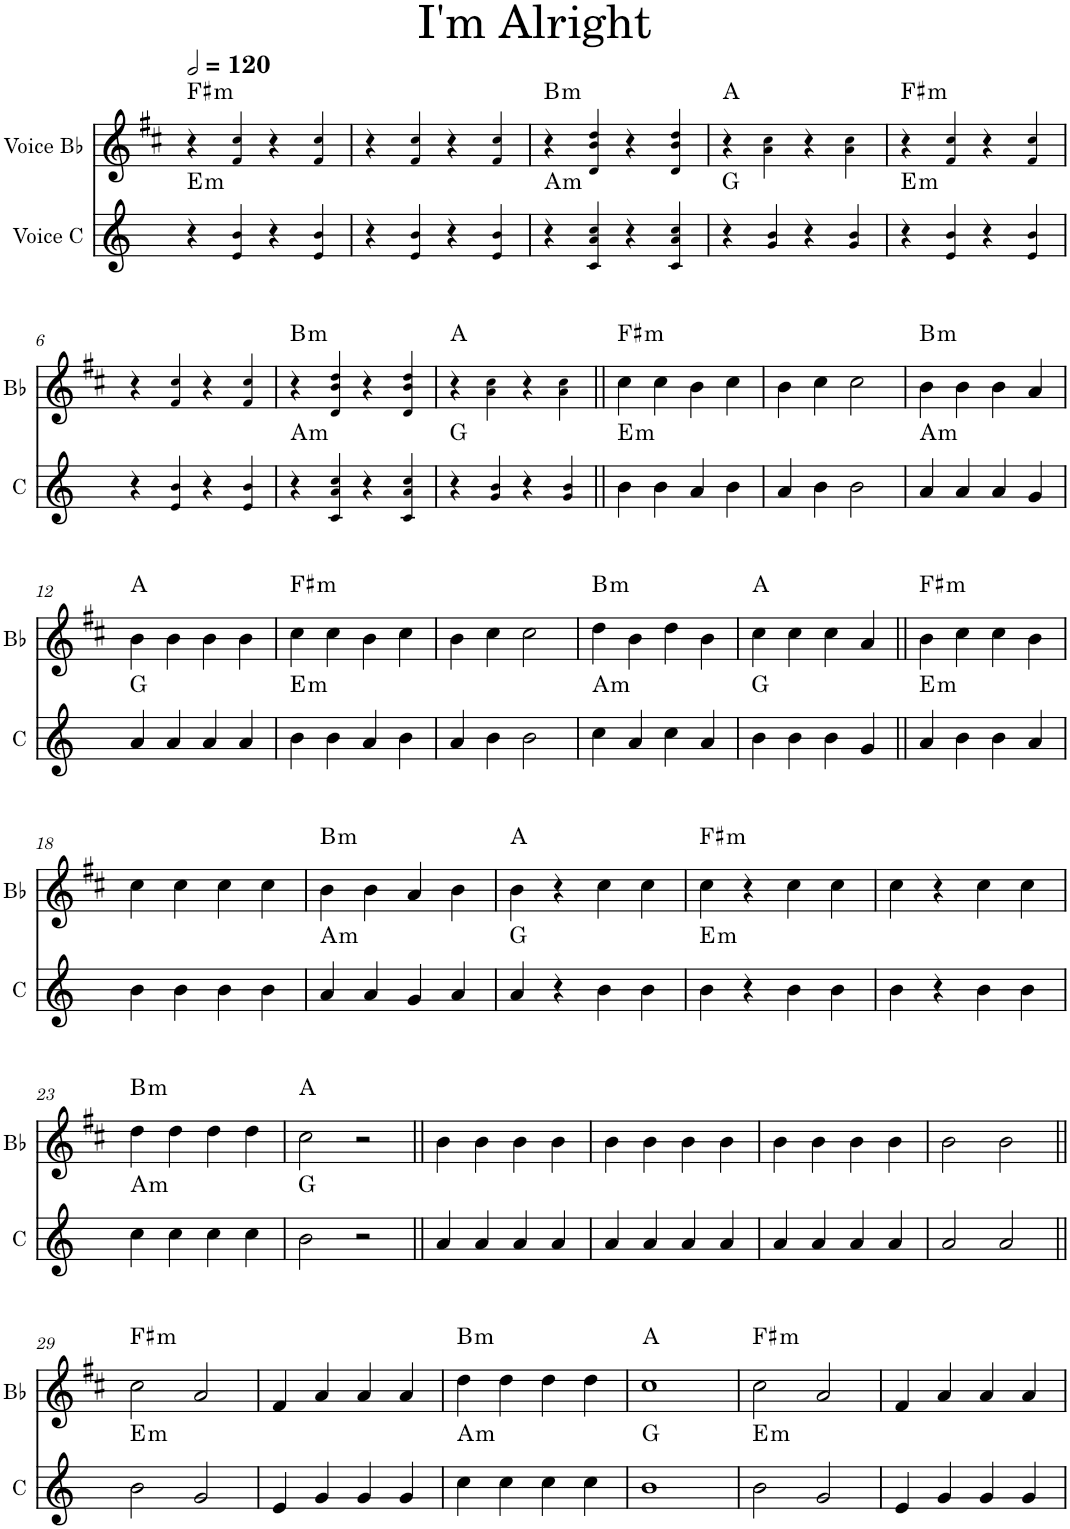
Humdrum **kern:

**kern	**harte	**kern	**harte
*part2	*part2	*part1	*part1
*staff2	*	*staff1	*
*I"Voice C	*	*I"Voice Bb	*
*I'C	*	*I'Bb	*
*clefG2	*	*clefG2	*
*	*	*Trd1c2	*
*k[]	*	*k[f#c#]	*
=1	=1	=1	=1
!	!LO:H:kt=m	!	!LO:H:kt=m
4r	E:min	4r	F#:min
4e!/ 4b!/	.	4f#!/ 4cc#!/	.
4r	.	4r	.
4e!/ 4b!/	.	4f#!/ 4cc#!/	.
=2	=2	=2	=2
4r	.	4r	.
4e!/ 4b!/	.	4f#!/ 4cc#!/	.
4r	.	4r	.
4e!/ 4b!/	.	4f#!/ 4cc#!/	.
=3	=3	=3	=3
!	!LO:H:kt=m	!	!LO:H:kt=m
4r	A:min	4r	B:min
4c!/ 4a!/ 4cc!/	.	4d!/ 4b!/ 4dd!/	.
4r	.	4r	.
4c!/ 4a!/ 4cc!/	.	4d!/ 4b!/ 4dd!/	.
=4	=4	=4	=4
4r	G:maj	4r	A:maj
4g!/ 4b!/	.	4a!\ 4cc#!\	.
4r	.	4r	.
4g!/ 4b!/	.	4a!\ 4cc#!\	.
=5	=5	=5	=5
!	!LO:H:kt=m	!	!LO:H:kt=m
4r	E:min	4r	F#:min
4e!/ 4b!/	.	4f#!/ 4cc#!/	.
4r	.	4r	.
4e!/ 4b!/	.	4f#!/ 4cc#!/	.
!!LO:LB:g=z
=6	=6	=6	=6
4r	.	4r	.
4e!/ 4b!/	.	4f#!/ 4cc#!/	.
4r	.	4r	.
4e!/ 4b!/	.	4f#!/ 4cc#!/	.
=7	=7	=7	=7
!	!LO:H:kt=m	!	!LO:H:kt=m
4r	A:min	4r	B:min
4c!/ 4a!/ 4cc!/	.	4d!/ 4b!/ 4dd!/	.
4r	.	4r	.
4c!/ 4a!/ 4cc!/	.	4d!/ 4b!/ 4dd!/	.
=8	=8	=8	=8
4r	G:maj	4r	A:maj
4g!/ 4b!/	.	4a!\ 4cc#!\	.
4r	.	4r	.
4g!/ 4b!/	.	4a!\ 4cc#!\	.
=9||	=9||	=9||	=9||
!	!LO:H:kt=m	!	!LO:H:kt=m
4b\	E:min	4cc#\	F#:min
4b\	.	4cc#\	.
4a/	.	4b\	.
4b\	.	4cc#\	.
=10	=10	=10	=10
4a/	.	4b\	.
4b\	.	4cc#\	.
2b\	.	2cc#\	.
=11	=11	=11	=11
!	!LO:H:kt=m	!	!LO:H:kt=m
4a/	A:min	4b\	B:min
4a/	.	4b\	.
4a/	.	4b\	.
4g/	.	4a/	.
!!LO:LB:g=z
=12	=12	=12	=12
4a/	G:maj	4b\	A:maj
4a/	.	4b\	.
4a/	.	4b\	.
4a/	.	4b\	.
=13	=13	=13	=13
!	!LO:H:kt=m	!	!LO:H:kt=m
4b\	E:min	4cc#\	F#:min
4b\	.	4cc#\	.
4a/	.	4b\	.
4b\	.	4cc#\	.
=14	=14	=14	=14
4a/	.	4b\	.
4b\	.	4cc#\	.
2b\	.	2cc#\	.
=15	=15	=15	=15
!	!LO:H:kt=m	!	!LO:H:kt=m
4cc\	A:min	4dd\	B:min
4a/	.	4b\	.
4cc\	.	4dd\	.
4a/	.	4b\	.
=16	=16	=16	=16
4b\	G:maj	4cc#\	A:maj
4b\	.	4cc#\	.
4b\	.	4cc#\	.
4g/	.	4a/	.
=17||	=17||	=17||	=17||
!	!LO:H:kt=m	!	!LO:H:kt=m
4a/	E:min	4b\	F#:min
4b\	.	4cc#\	.
4b\	.	4cc#\	.
4a/	.	4b\	.
!!LO:LB:g=z
=18	=18	=18	=18
4b\	.	4cc#\	.
4b\	.	4cc#\	.
4b\	.	4cc#\	.
4b\	.	4cc#\	.
=19	=19	=19	=19
!	!LO:H:kt=m	!	!LO:H:kt=m
4a/	A:min	4b\	B:min
4a/	.	4b\	.
4g/	.	4a/	.
4a/	.	4b\	.
=20	=20	=20	=20
4a/	G:maj	4b\	A:maj
4r	.	4r	.
4b\	.	4cc#\	.
4b\	.	4cc#\	.
=21	=21	=21	=21
!	!LO:H:kt=m	!	!LO:H:kt=m
4b\	E:min	4cc#\	F#:min
4r	.	4r	.
4b\	.	4cc#\	.
4b\	.	4cc#\	.
=22	=22	=22	=22
4b\	.	4cc#\	.
4r	.	4r	.
4b\	.	4cc#\	.
4b\	.	4cc#\	.
!!LO:LB:g=z
=23	=23	=23	=23
!	!LO:H:kt=m	!	!LO:H:kt=m
4cc\	A:min	4dd\	B:min
4cc\	.	4dd\	.
4cc\	.	4dd\	.
4cc\	.	4dd\	.
=24	=24	=24	=24
2b\	G:maj	2cc#\	A:maj
2r	.	2r	.
=25||	=25||	=25||	=25||
4a/	.	4b\	.
4a/	.	4b\	.
4a/	.	4b\	.
4a/	.	4b\	.
=26	=26	=26	=26
4a/	.	4b\	.
4a/	.	4b\	.
4a/	.	4b\	.
4a/	.	4b\	.
=27	=27	=27	=27
4a/	.	4b\	.
4a/	.	4b\	.
4a/	.	4b\	.
4a/	.	4b\	.
=28	=28	=28	=28
2a/	.	2b\	.
2a/	.	2b\	.
!!LO:LB:g=z
=29||	=29||	=29||	=29||
!	!LO:H:kt=m	!	!LO:H:kt=m
2b\	E:min	2cc#\	F#:min
2g/	.	2a/	.
=30	=30	=30	=30
4e/	.	4f#/	.
4g/	.	4a/	.
4g/	.	4a/	.
4g/	.	4a/	.
=31	=31	=31	=31
!	!LO:H:kt=m	!	!LO:H:kt=m
4cc\	A:min	4dd\	B:min
4cc\	.	4dd\	.
4cc\	.	4dd\	.
4cc\	.	4dd\	.
=32	=32	=32	=32
1b	G:maj	1cc#	A:maj
=33	=33	=33	=33
!	!LO:H:kt=m	!	!LO:H:kt=m
2b\	E:min	2cc#\	F#:min
2g/	.	2a/	.
=34	=34	=34	=34
4e/	.	4f#/	.
4g/	.	4a/	.
4g/	.	4a/	.
4g/	.	4a/	.
=	=	=	=
*-	*-	*-	*-
